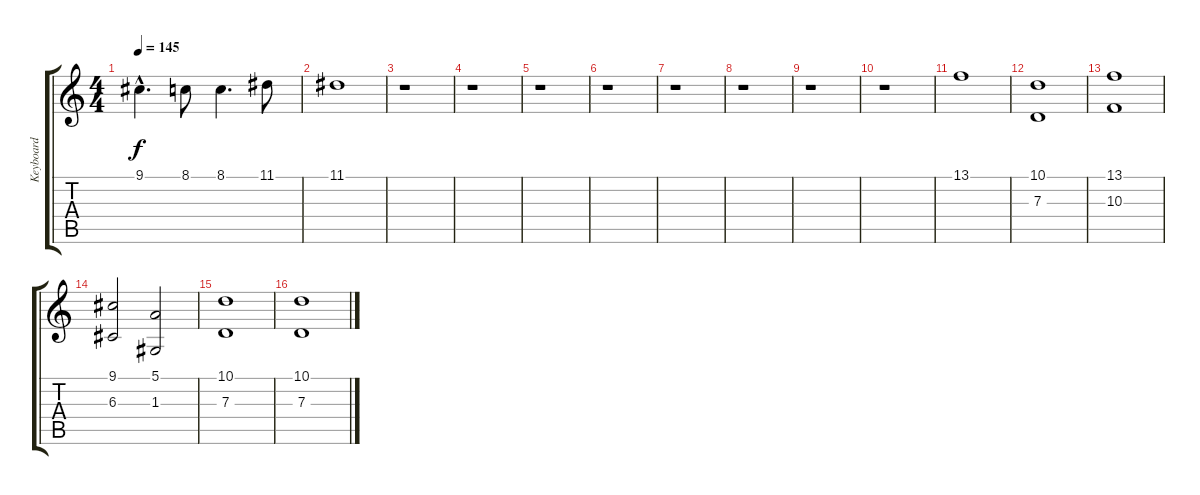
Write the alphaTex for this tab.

\track ("Keyboard" "Keyboard") {instrument stringensemble1}
\staff {score tabs}
\tuning (E4 B3 G3 D3 A2 E2) {hide}
\ts (4 4)
\tempo 145
\clef g2
\ks c
9.1{hac}.4{d dy f} 8.1.8 8.1.4{d} 11.1.8 |
11.1.1 |
r.1 |
r.1 |
r.1 |
r.1 |
r.1 |
r.1 |
r.1 |
r.1 |
13.1.1 |
(10.1 7.3).1{instrument pad4choir} |
(13.1 10.3).1 |
(9.1 6.3).2 (5.1 1.3).2 |
(10.1 7.3).1 |
(10.1 7.3).1
